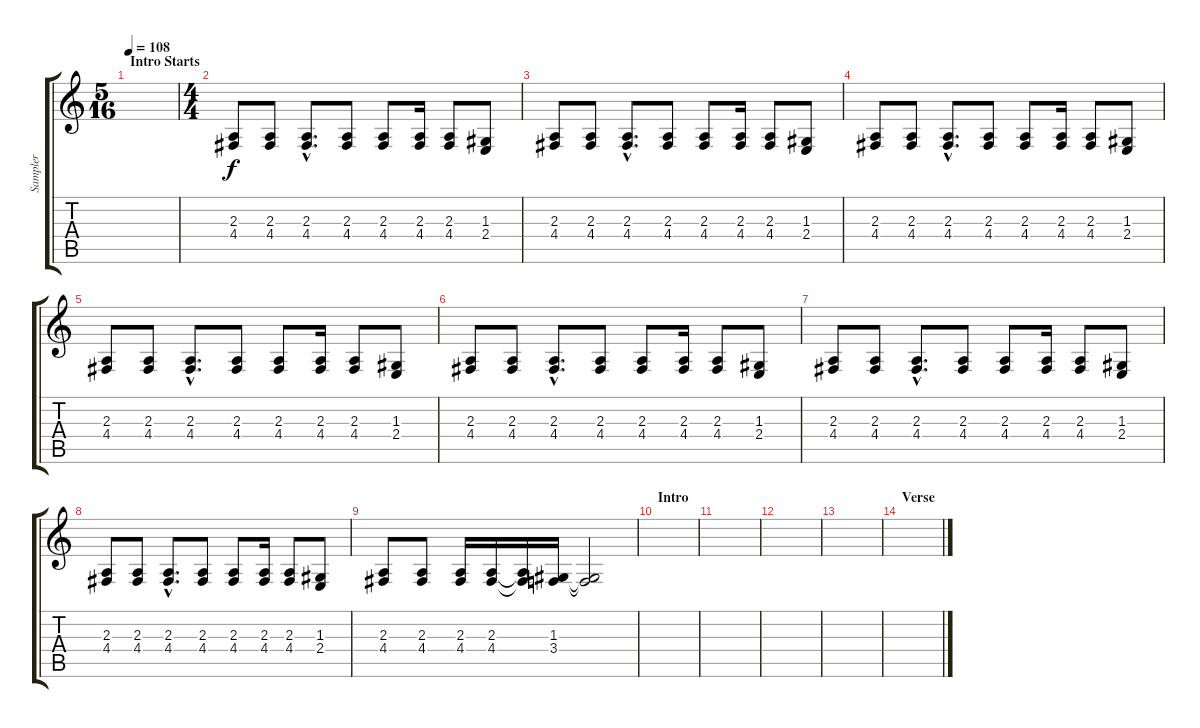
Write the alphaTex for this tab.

\track ("Sampler" "Sampler") {instrument fx5brightness}
\staff {score tabs}
\tuning (E4 B3 G3 D3 A2 E2) {hide}
\ts (5 16)
\section ("" "Intro Starts")
\tempo 108
\clef g2
\ks c
|
\ts (4 4)
(2.3 4.4).8{balance 13} (2.3 4.4).8 (2.3{hac} 4.4{hac}).8{d} (2.3 4.4).8 (2.3 4.4).8 (2.3 4.4).16 (2.3 4.4).8 (1.3 2.4).8 |
(2.3 4.4).8{balance 3} (2.3 4.4).8 (2.3{hac} 4.4{hac}).8{d} (2.3 4.4).8 (2.3 4.4).8 (2.3 4.4).16 (2.3 4.4).8 (1.3 2.4).8 |
(2.3 4.4).8{balance 13} (2.3 4.4).8 (2.3{hac} 4.4{hac}).8{d} (2.3 4.4).8 (2.3 4.4).8 (2.3 4.4).16 (2.3 4.4).8 (1.3 2.4).8 |
(2.3 4.4).8{balance 3} (2.3 4.4).8 (2.3{hac} 4.4{hac}).8{d} (2.3 4.4).8 (2.3 4.4).8 (2.3 4.4).16 (2.3 4.4).8 (1.3 2.4).8 |
(2.3 4.4).8{balance 13} (2.3 4.4).8 (2.3{hac} 4.4{hac}).8{d} (2.3 4.4).8 (2.3 4.4).8 (2.3 4.4).16 (2.3 4.4).8 (1.3 2.4).8 |
(2.3 4.4).8{balance 3} (2.3 4.4).8 (2.3{hac} 4.4{hac}).8{d} (2.3 4.4).8 (2.3 4.4).8 (2.3 4.4).16 (2.3 4.4).8 (1.3 2.4).8 |
(2.3 4.4).8{balance 13} (2.3 4.4).8 (2.3{hac} 4.4{hac}).8{d} (2.3 4.4).8 (2.3 4.4).8 (2.3 4.4).16 (2.3 4.4).8 (1.3 2.4).8 |
(2.3 4.4).8{balance 3} (2.3 4.4).8 (2.3 4.4).16 (2.3 4.4).16 (2.3{t} 4.4{t}).16 (1.3 3.4).16 (1.3{t} 3.4{t}).2 |
\section ("" "Intro")
|
|
|
|
\section ("" "Verse")
